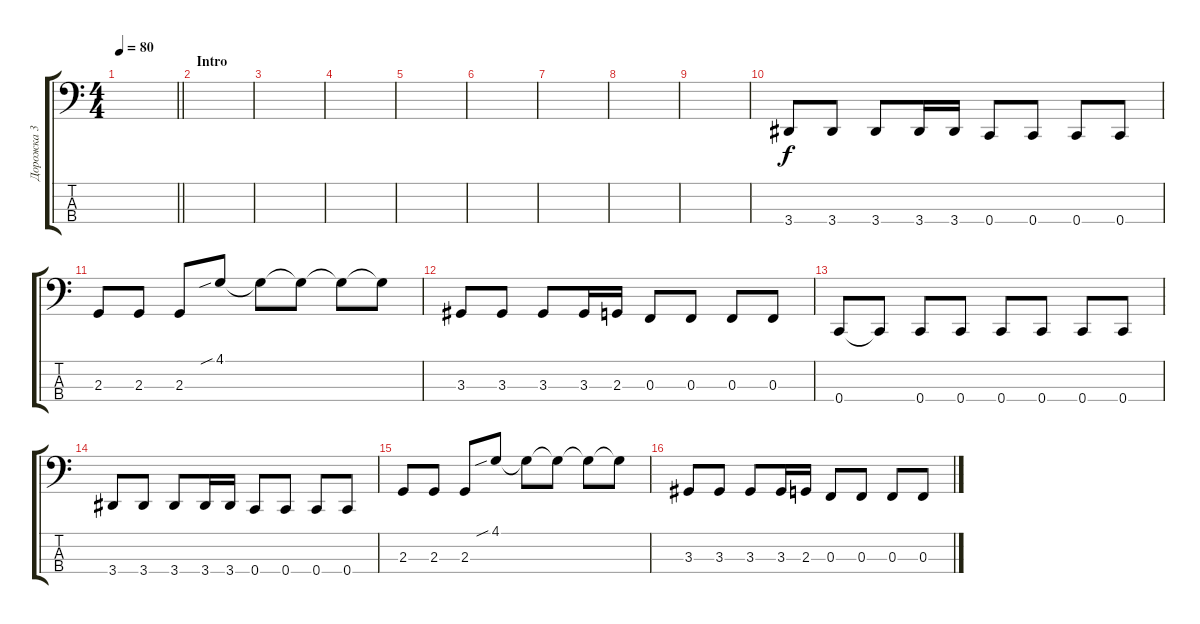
\track ("Дорожка 3" "Дорожка 3") {instrument synthbass2}
\staff {score tabs}
\tuning (Eb2 Bb1 F1 C1) {hide}
\ts (4 4)
\tempo 80
\clef f4
\barLineRight lightlight
\ks c
|
\section ("" "Intro")
|
|
|
|
|
|
|
|
3.4.8 3.4.8 3.4.8 3.4.16 3.4.16 0.4.8 0.4.8 0.4.8 0.4.8 |
2.3.8 2.3.8 2.3.8 4.1{sib}.8 4.1{t}.8 4.1{t}.8 4.1{t}.8 4.1{t}.8 |
3.3.8 3.3.8 3.3.8 3.3.16 2.3.16 0.3.8 0.3.8 0.3.8 0.3.8 |
0.4.8 0.4{t}.8 0.4.8 0.4.8 0.4.8 0.4.8 0.4.8 0.4.8 |
3.4.8 3.4.8 3.4.8 3.4.16 3.4.16 0.4.8 0.4.8 0.4.8 0.4.8 |
2.3.8 2.3.8 2.3.8 4.1{sib}.8 4.1{t}.8 4.1{t}.8 4.1{t}.8 4.1{t}.8 |
3.3.8 3.3.8 3.3.8 3.3.16 2.3.16 0.3.8 0.3.8 0.3.8 0.3.8
